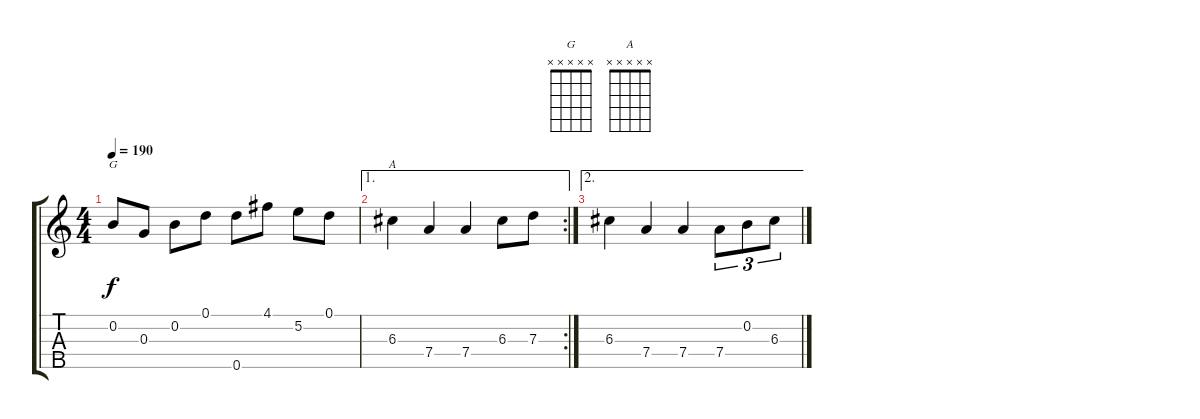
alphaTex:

\track "" {instrument banjo}
\staff {score tabs}
\tuning (D4 B3 G3 D3 D4) {hide}
\displaytranspose 12
\chord ("G" x x x x x)
\chord ("A" x x x x x)
\ts (4 4)
\tempo 190
\clef g2
\ks c
0.2.8{ch "G" dy f} 0.3.8 0.2.8 0.1.8 0.5.8 4.1.8 5.2.8 0.1.8 |
\ae 1
\rc 2
6.3.4{ch "A"} 7.4.4 7.4.4 6.3.8 7.3.8 |
\ae 2
6.3.4 7.4.4 7.4.4 7.4.8{tu (3 2)} 0.2.8{tu (3 2)} 6.3.8{tu (3 2)}
